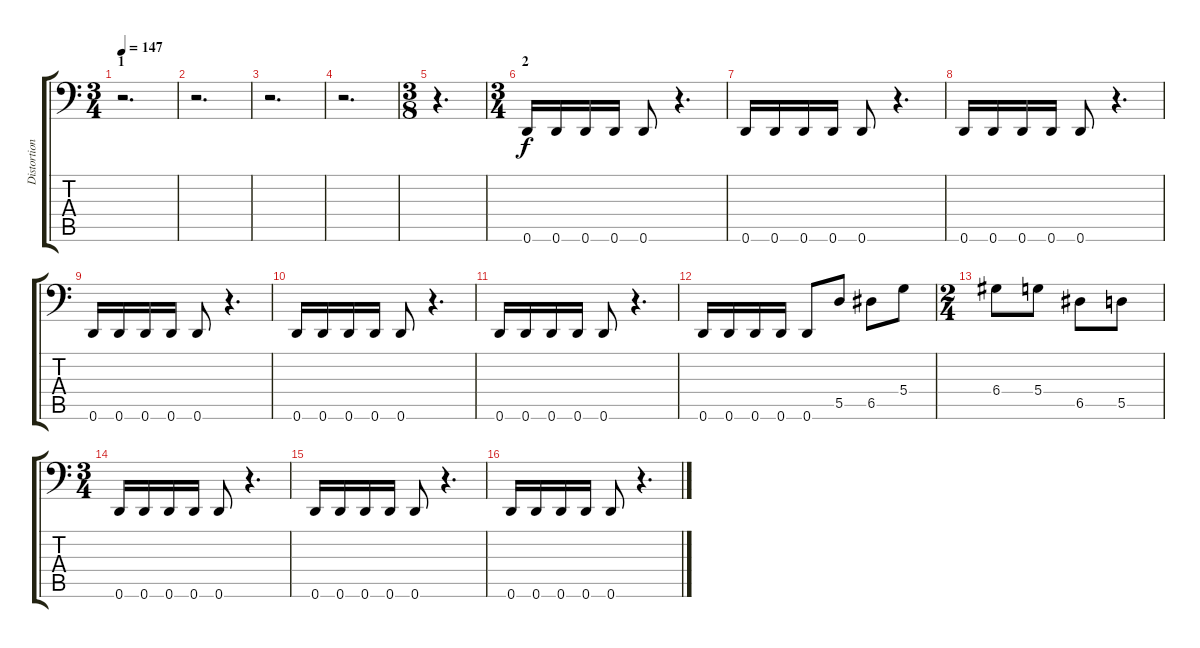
\track ("Distortion Bass" "Distortion") {instrument synthbass1}
\staff {score tabs}
\tuning (E3 B2 G2 D2 A1 D1) {hide}
\ts (3 4)
\section ("" "1")
\tempo 147
\tempo 140
\tempo 147
\clef f4
\ks c
r.2{d dy f instrument synthbass1} |
r.2{d} |
r.2{d} |
r.2{d} |
\ts (3 8)
r.4{d} |
\ts (3 4)
\section ("" "2")
0.6.16 0.6.16 0.6.16 0.6.16 0.6.8 r.4{d} |
0.6.16 0.6.16 0.6.16 0.6.16 0.6.8 r.4{d} |
0.6.16 0.6.16 0.6.16 0.6.16 0.6.8 r.4{d} |
0.6.16 0.6.16 0.6.16 0.6.16 0.6.8 r.4{d} |
0.6.16 0.6.16 0.6.16 0.6.16 0.6.8 r.4{d} |
0.6.16 0.6.16 0.6.16 0.6.16 0.6.8 r.4{d} |
0.6.16 0.6.16 0.6.16 0.6.16 0.6.8 5.5.8 6.5.8 5.4.8 |
\ts (2 4)
6.4.8 5.4.8 6.5.8 5.5.8 |
\ts (3 4)
0.6.16 0.6.16 0.6.16 0.6.16 0.6.8 r.4{d} |
0.6.16 0.6.16 0.6.16 0.6.16 0.6.8 r.4{d} |
0.6.16 0.6.16 0.6.16 0.6.16 0.6.8 r.4{d}
